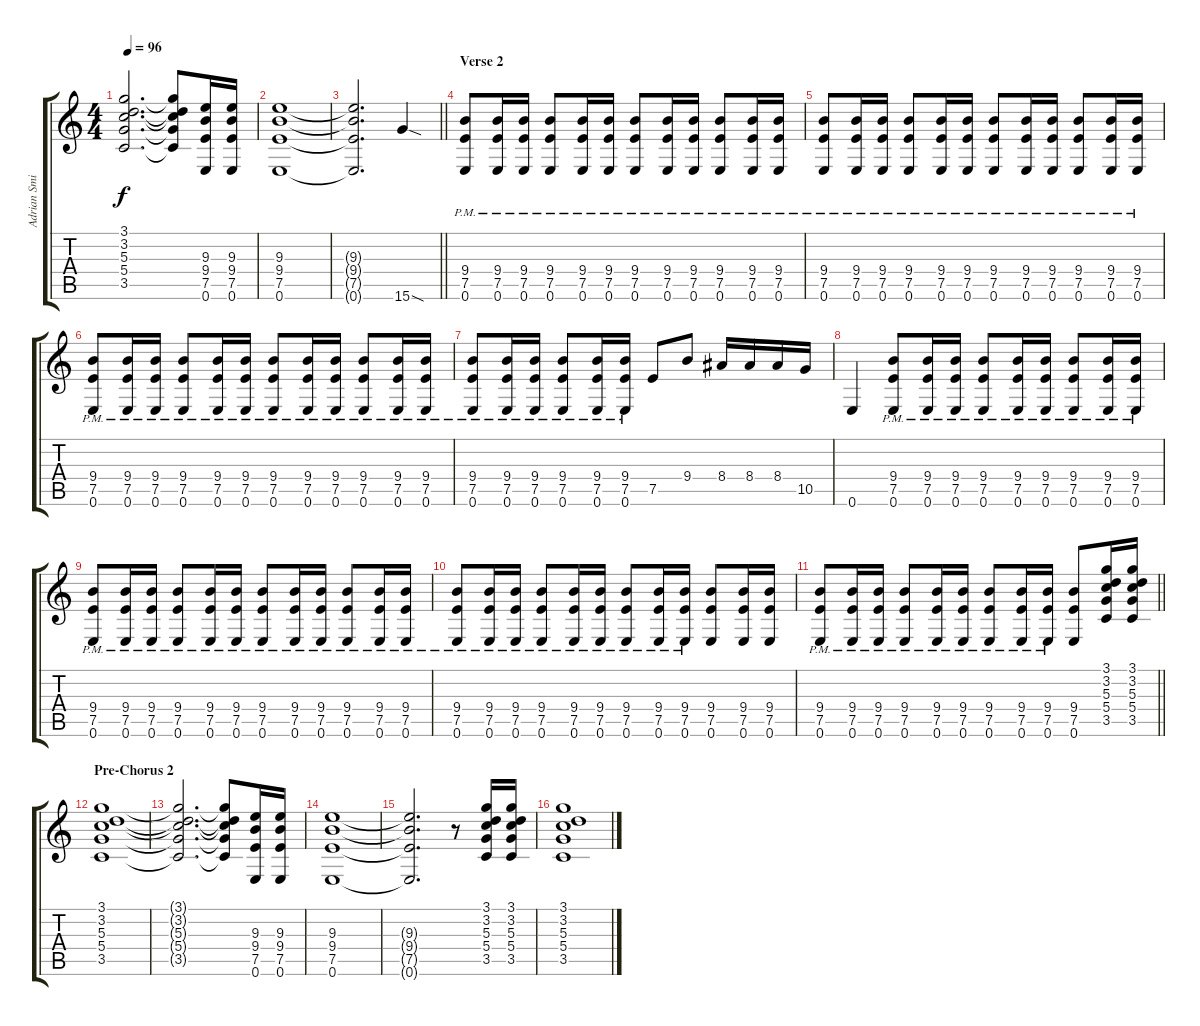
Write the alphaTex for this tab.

\track ("Adrian Smith" "Adrian Smi") {instrument overdrivenguitar}
\staff {score tabs}
\tuning (E4 B3 G3 D3 A2 E2) {hide}
\ts (4 4)
\tempo 96
\clef g2
\ks c
(3.1{t} 3.2{t} 5.3{t} 5.4{t} 3.5{t}).2{d dy f} (3.1{t} 3.2{t} 5.3{t} 5.4{t} 3.5{t}).8 (9.3 9.4 7.5 0.6).16 (9.3 9.4 7.5 0.6).16 |
(9.3 9.4 7.5 0.6).1 |
\barLineRight lightlight
(9.3{t} 9.4{t} 7.5{t} 0.6{t}).2{d} 15.6{sod}.4 |
\section ("" "Verse 2")
(9.4{pm} 7.5{pm} 0.6{pm}).8 (9.4{pm} 7.5{pm} 0.6{pm}).16 (9.4{pm} 7.5{pm} 0.6{pm}).16 (9.4{pm} 7.5{pm} 0.6{pm}).8 (9.4{pm} 7.5{pm} 0.6{pm}).16 (9.4{pm} 7.5{pm} 0.6{pm}).16 (9.4{pm} 7.5{pm} 0.6{pm}).8 (9.4{pm} 7.5{pm} 0.6{pm}).16 (9.4{pm} 7.5{pm} 0.6{pm}).16 (9.4{pm} 7.5{pm} 0.6{pm}).8 (9.4{pm} 7.5{pm} 0.6{pm}).16 (9.4{pm} 7.5{pm} 0.6{pm}).16 |
(9.4{pm} 7.5{pm} 0.6{pm}).8 (9.4{pm} 7.5{pm} 0.6{pm}).16 (9.4{pm} 7.5{pm} 0.6{pm}).16 (9.4{pm} 7.5{pm} 0.6{pm}).8 (9.4{pm} 7.5{pm} 0.6{pm}).16 (9.4{pm} 7.5{pm} 0.6{pm}).16 (9.4{pm} 7.5{pm} 0.6{pm}).8 (9.4{pm} 7.5{pm} 0.6{pm}).16 (9.4{pm} 7.5{pm} 0.6{pm}).16 (9.4{pm} 7.5{pm} 0.6{pm}).8 (9.4{pm} 7.5{pm} 0.6{pm}).16 (9.4{pm} 7.5{pm} 0.6{pm}).16 |
(9.4{pm} 7.5{pm} 0.6{pm}).8 (9.4{pm} 7.5{pm} 0.6{pm}).16 (9.4{pm} 7.5{pm} 0.6{pm}).16 (9.4{pm} 7.5{pm} 0.6{pm}).8 (9.4{pm} 7.5{pm} 0.6{pm}).16 (9.4{pm} 7.5{pm} 0.6{pm}).16 (9.4{pm} 7.5{pm} 0.6{pm}).8 (9.4{pm} 7.5{pm} 0.6{pm}).16 (9.4{pm} 7.5{pm} 0.6{pm}).16 (9.4{pm} 7.5{pm} 0.6{pm}).8 (9.4{pm} 7.5{pm} 0.6{pm}).16 (9.4{pm} 7.5{pm} 0.6{pm}).16 |
(9.4{pm} 7.5{pm} 0.6{pm}).8 (9.4{pm} 7.5{pm} 0.6{pm}).16 (9.4{pm} 7.5{pm} 0.6{pm}).16 (9.4{pm} 7.5{pm} 0.6{pm}).8 (9.4{pm} 7.5{pm} 0.6{pm}).16 (9.4{pm} 7.5{pm} 0.6{pm}).16 7.5.8 9.4.8 8.4.16 8.4.16 8.4.16 10.5.16 |
0.6.4 (9.4{pm} 7.5{pm} 0.6{pm}).8 (9.4{pm} 7.5{pm} 0.6{pm}).16 (9.4{pm} 7.5{pm} 0.6{pm}).16 (9.4{pm} 7.5{pm} 0.6{pm}).8 (9.4{pm} 7.5{pm} 0.6{pm}).16 (9.4{pm} 7.5{pm} 0.6{pm}).16 (9.4{pm} 7.5{pm} 0.6{pm}).8 (9.4{pm} 7.5{pm} 0.6{pm}).16 (9.4{pm} 7.5{pm} 0.6{pm}).16 |
(9.4{pm} 7.5{pm} 0.6{pm}).8 (9.4{pm} 7.5{pm} 0.6{pm}).16 (9.4{pm} 7.5{pm} 0.6{pm}).16 (9.4{pm} 7.5{pm} 0.6{pm}).8 (9.4{pm} 7.5{pm} 0.6{pm}).16 (9.4{pm} 7.5{pm} 0.6{pm}).16 (9.4{pm} 7.5{pm} 0.6{pm}).8 (9.4{pm} 7.5{pm} 0.6{pm}).16 (9.4{pm} 7.5{pm} 0.6{pm}).16 (9.4{pm} 7.5{pm} 0.6{pm}).8 (9.4{pm} 7.5{pm} 0.6{pm}).16 (9.4{pm} 7.5{pm} 0.6{pm}).16 |
(9.4{pm} 7.5{pm} 0.6{pm}).8 (9.4{pm} 7.5{pm} 0.6{pm}).16 (9.4{pm} 7.5{pm} 0.6{pm}).16 (9.4{pm} 7.5{pm} 0.6{pm}).8 (9.4{pm} 7.5{pm} 0.6{pm}).16 (9.4{pm} 7.5{pm} 0.6{pm}).16 (9.4{pm} 7.5{pm} 0.6{pm}).8 (9.4{pm} 7.5{pm} 0.6{pm}).16 (9.4{pm} 7.5{pm} 0.6{pm}).16 (9.4 7.5 0.6).8 (9.4 7.5 0.6).16 (9.4 7.5 0.6).16 |
\barLineRight lightlight
(9.4{pm} 7.5{pm} 0.6{pm}).8 (9.4{pm} 7.5{pm} 0.6{pm}).16 (9.4{pm} 7.5{pm} 0.6{pm}).16 (9.4{pm} 7.5{pm} 0.6{pm}).8 (9.4{pm} 7.5{pm} 0.6{pm}).16 (9.4{pm} 7.5{pm} 0.6{pm}).16 (9.4{pm} 7.5{pm} 0.6{pm}).8 (9.4{pm} 7.5{pm} 0.6{pm}).16 (9.4{pm} 7.5{pm} 0.6{pm}).16 (9.4 7.5 0.6).8 (3.1 3.2 5.3 5.4 3.5).16 (3.1 3.2 5.3 5.4 3.5).16 |
\section ("" "Pre-Chorus 2")
(3.1 3.2 5.3 5.4 3.5).1 |
(3.1{t} 3.2{t} 5.3{t} 5.4{t} 3.5{t}).2{d} (3.1{t} 3.2{t} 5.3{t} 5.4{t} 3.5{t}).8 (9.3 9.4 7.5 0.6).16 (9.3 9.4 7.5 0.6).16 |
(9.3 9.4 7.5 0.6).1 |
(9.3{t} 9.4{t} 7.5{t} 0.6{t}).2{d} r.8 (3.1 3.2 5.3 5.4 3.5).16 (3.1 3.2 5.3 5.4 3.5).16 |
(3.1 3.2 5.3 5.4 3.5).1
